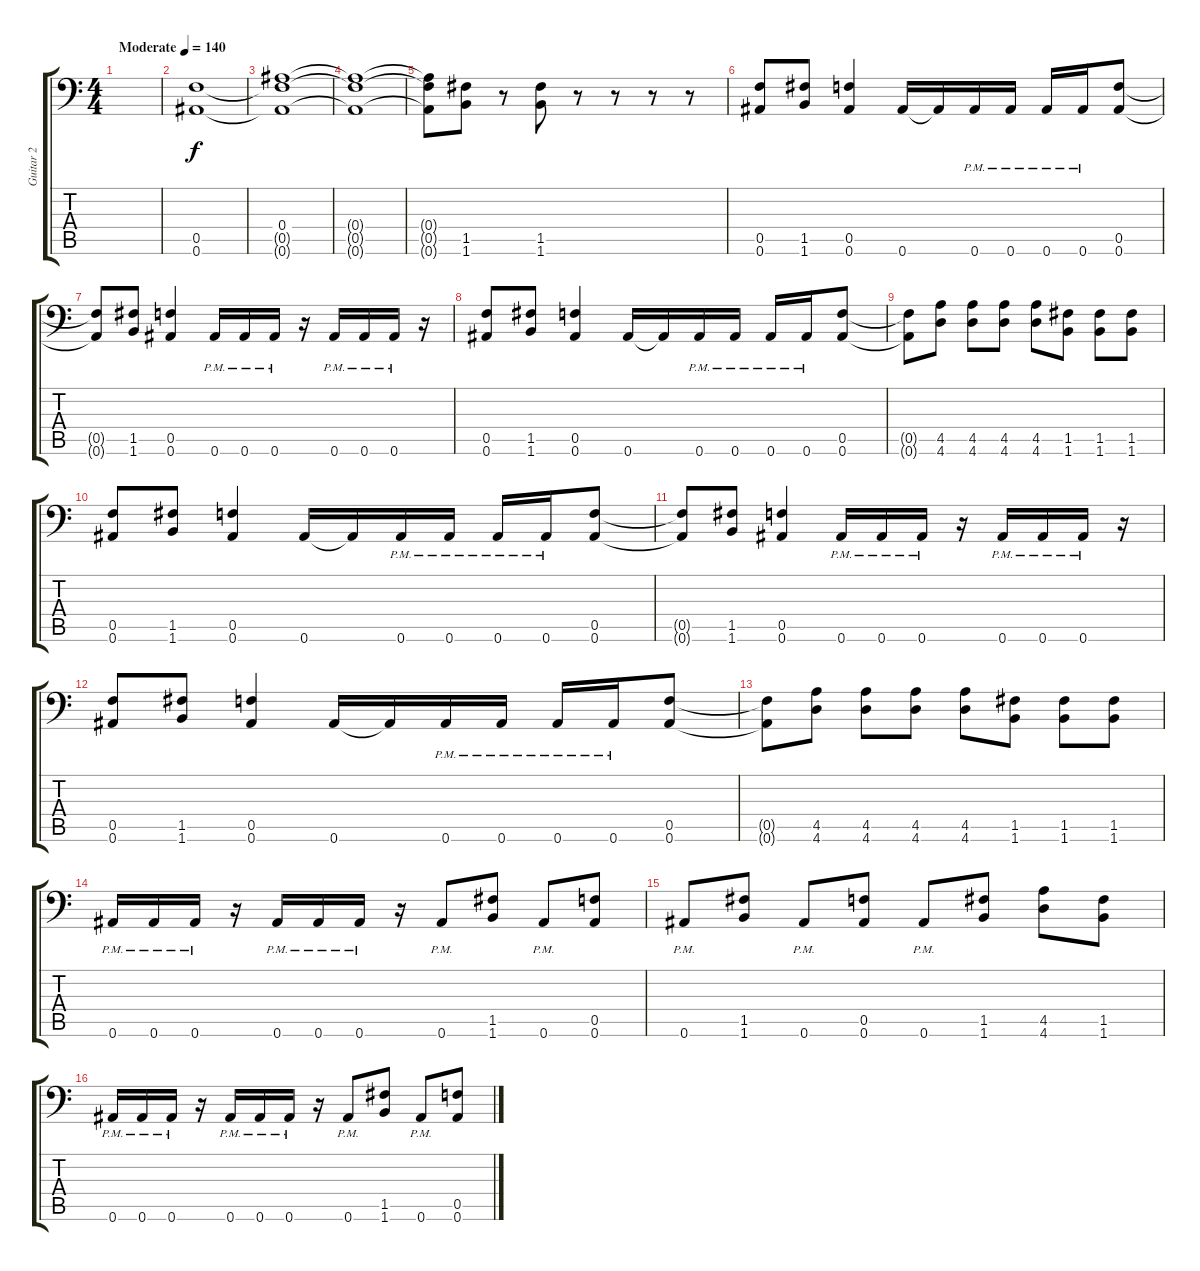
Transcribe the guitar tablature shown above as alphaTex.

\track ("Guitar 2" "Guitar 2") {instrument distortionguitar}
\staff {score tabs}
\tuning (C4 G3 Eb3 Bb2 F2 Bb1) {hide}
\ts (4 4)
\tempo (140 "Moderate")
\clef f4
\ks c
|
(0.5 0.6).1 |
(0.4 0.5{t} 0.6{t}).1 |
(0.4{t} 0.5{t} 0.6{t}).1 |
(0.4{t} 0.5{t} 0.6{t}).8 (1.5 1.6).8 r.8 (1.5 1.6).8 r.8 r.8 r.8 r.8 |
(0.5 0.6).8 (1.5 1.6).8 (0.5 0.6).4 0.6.16 0.6{t}.16 0.6{pm}.16 0.6{pm}.16 0.6{pm}.16 0.6{pm}.16 (0.5 0.6).8 |
(0.5{t} 0.6{t}).8 (1.5 1.6).8 (0.5 0.6).4 0.6{pm}.16 0.6{pm}.16 0.6{pm}.16 r.16 0.6{pm}.16 0.6{pm}.16 0.6{pm}.16 r.16 |
(0.5 0.6).8 (1.5 1.6).8 (0.5 0.6).4 0.6.16 0.6{t}.16 0.6{pm}.16 0.6{pm}.16 0.6{pm}.16 0.6{pm}.16 (0.5 0.6).8 |
(0.5{t} 0.6{t}).8 (4.5 4.6).8 (4.5 4.6).8 (4.5 4.6).8 (4.5 4.6).8 (1.5 1.6).8 (1.5 1.6).8 (1.5 1.6).8 |
(0.5 0.6).8 (1.5 1.6).8 (0.5 0.6).4 0.6.16 0.6{t}.16 0.6{pm}.16 0.6{pm}.16 0.6{pm}.16 0.6{pm}.16 (0.5 0.6).8 |
(0.5{t} 0.6{t}).8 (1.5 1.6).8 (0.5 0.6).4 0.6{pm}.16 0.6{pm}.16 0.6{pm}.16 r.16 0.6{pm}.16 0.6{pm}.16 0.6{pm}.16 r.16 |
(0.5 0.6).8 (1.5 1.6).8 (0.5 0.6).4 0.6.16 0.6{t}.16 0.6{pm}.16 0.6{pm}.16 0.6{pm}.16 0.6{pm}.16 (0.5 0.6).8 |
(0.5{t} 0.6{t}).8 (4.5 4.6).8 (4.5 4.6).8 (4.5 4.6).8 (4.5 4.6).8 (1.5 1.6).8 (1.5 1.6).8 (1.5 1.6).8 |
0.6{pm}.16 0.6{pm}.16 0.6{pm}.16 r.16 0.6{pm}.16 0.6{pm}.16 0.6{pm}.16 r.16 0.6{pm}.8 (1.5 1.6).8 0.6{pm}.8 (0.5 0.6).8 |
0.6{pm}.8 (1.5 1.6).8 0.6{pm}.8 (0.5 0.6).8 0.6{pm}.8 (1.5 1.6).8 (4.5 4.6).8 (1.5 1.6).8 |
0.6{pm}.16 0.6{pm}.16 0.6{pm}.16 r.16 0.6{pm}.16 0.6{pm}.16 0.6{pm}.16 r.16 0.6{pm}.8 (1.5 1.6).8 0.6{pm}.8 (0.5 0.6).8
